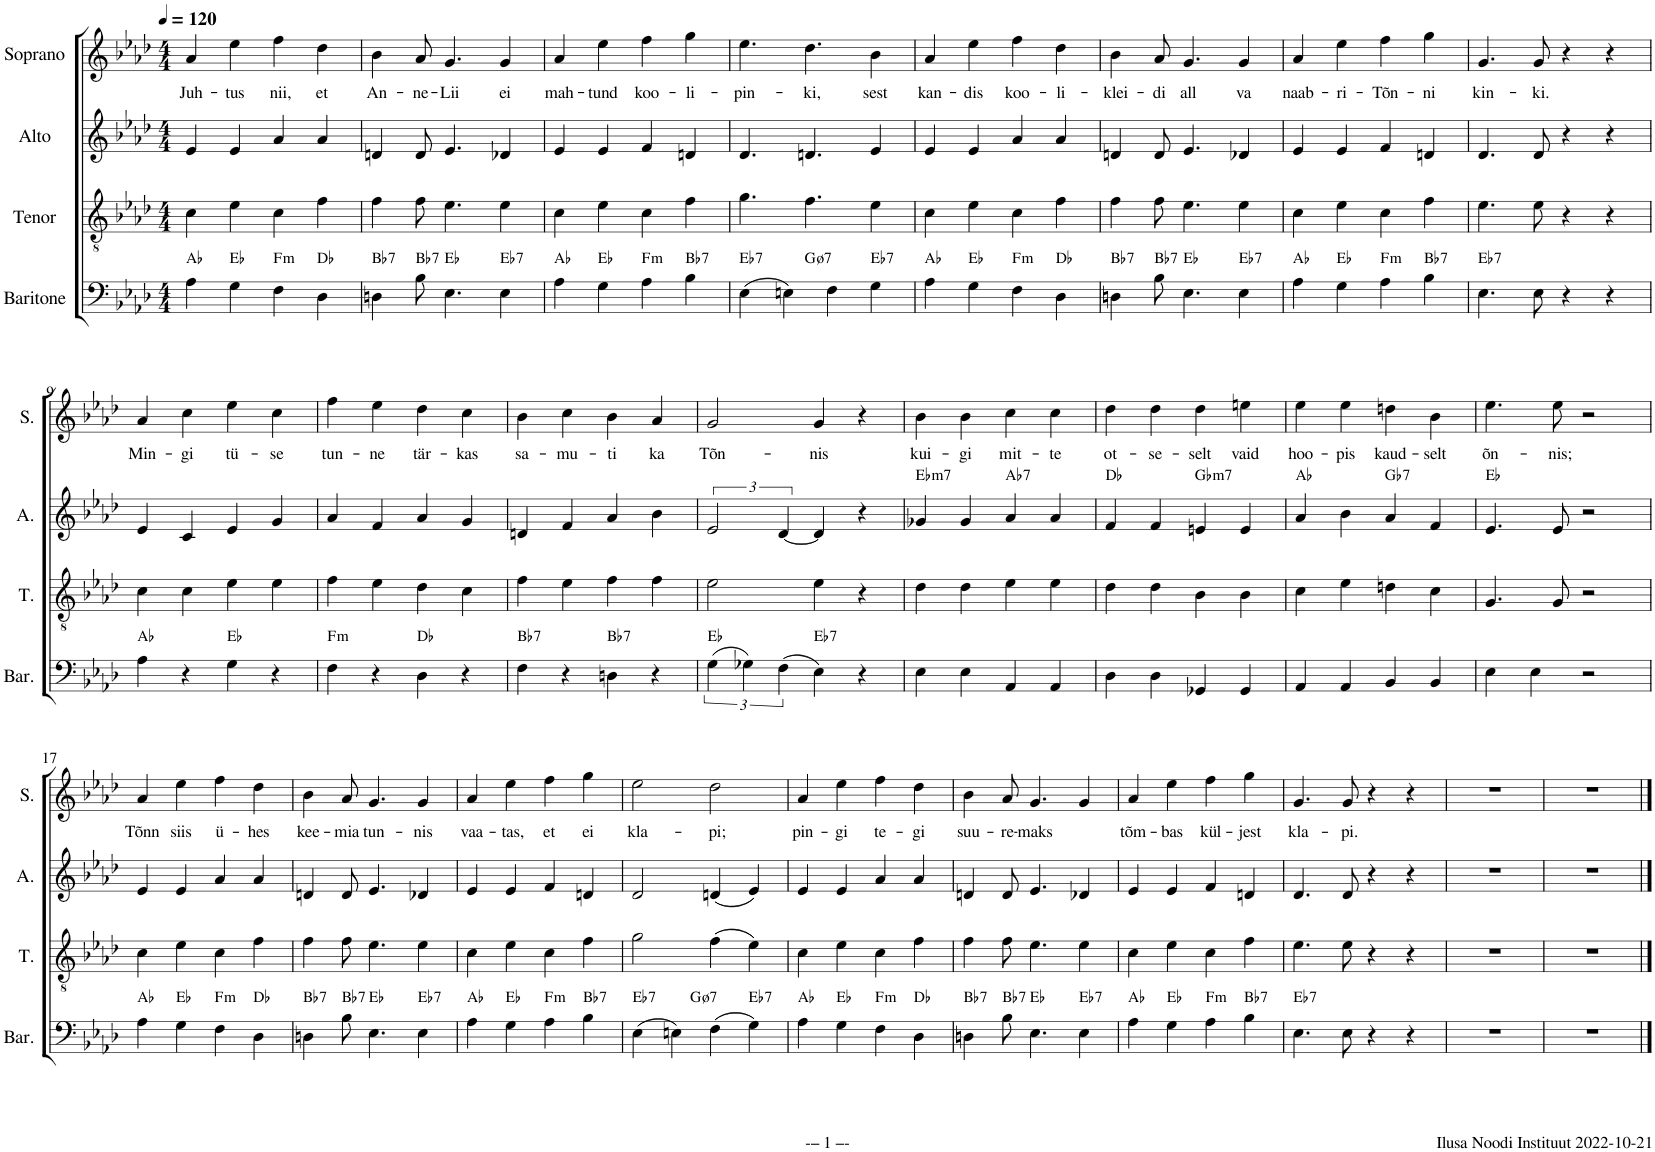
**kern	**harte	**kern	**kern	**harte	**kern	**text
*part4	*part4	*part3	*part2	*part2	*part1	*part1
*staff4	*	*staff3	*staff2	*	*staff1	*staff1
*I"Baritone	*	*I"Tenor	*I"Alto	*	*I"Soprano	*
*I'Bar.	*	*I'T.	*I'A.	*	*I'S.	*
*clefF4	*	*clefGv2	*clefG2	*	*clefG2	*
*	*	*	*Trd1c2	*	*	*
*k[b-e-a-d-]	*	*k[b-e-a-d-]	*k[b-e-a-d-]	*	*k[b-e-a-d-]	*
*M4/4	*	*M4/4	*M4/4	*	*M4/4	*
*MM120	*	*MM120	*MM120	*	*MM120	*
=1	=1	=1	=1	=1	=1	=1
!	!	!	!	!	!	!LO:LY:b
4A-\	Ab:maj	4c\	4e-/	.	4a-/	Juh-
!	!	!	!	!	!	!LO:LY:b
4G\	Eb:maj	4e-\	4e-/	.	4ee-\	-tus
!	!LO:H:kt=m	!	!	!	!	!LO:LY:b
4F\	F:min	4c\	4a-/	.	4ff\	nii,
!	!	!	!	!	!	!LO:LY:b
4D-\	Db:maj	4f\	4a-/	.	4dd-\	et
=2	=2	=2	=2	=2	=2	=2
!	!LO:H:kt=7	!	!	!	!	!LO:LY:b
4Dn\	Bb:7	4f\	4dn/	.	4b-\	An-
!	!LO:H:kt=7	!	!	!	!	!LO:LY:b
8B-\	Bb:7	8f\	8d/	.	8a-/	-ne-
!	!	!	!	!	!	!LO:LY:b
4.E-\	Eb:maj	4.e-\	4.e-/	.	4.g/	-Lii
!	!LO:H:kt=7	!	!	!	!	!LO:LY:b
4E-\	Eb:7	4e-\	4d-X/	.	4g/	ei
=3	=3	=3	=3	=3	=3	=3
!	!	!	!	!	!	!LO:LY:b
4A-\	Ab:maj	4c\	4e-/	.	4a-/	mah-
!	!	!	!	!	!	!LO:LY:b
4G\	Eb:maj	4e-\	4e-/	.	4ee-\	-tund
!	!LO:H:kt=m	!	!	!	!	!LO:LY:b
4A-\	F:min	4c\	4f/	.	4ff\	koo-
!	!LO:H:kt=7	!	!	!	!	!LO:LY:b
4B-\	Bb:7	4f\	4dn/	.	4gg\	-li-
=4	=4	=4	=4	=4	=4	=4
!	!LO:H:kt=7	!	!	!	!	!LO:LY:b
*^	*	*	*	*	*	*
(4E-\	4.ryy	Eb:7	4.g\	4.d-/	.	4.ee-\	-pin-
4En\)	.	.	.	.	.	.	.
!	!	!LO:H:kt=7	!	!	!	!	!LO:LY:b
.	2ryy	G:hdim7	4.f\	4.dn/	.	4.dd-\	-ki,
4F\	.	.	.	.	.	.	.
!	!	!LO:H:kt=7	!	!	!	!	!LO:LY:b
4G\	.	Eb:7	4e-\	4e-/	.	4b-\	sest
.	8ryy	.	.	.	.	.	.
=5	=5	=5	=5	=5	=5	=5	=5
!	!	!	!	!	!	!	!LO:LY:b
*v	*v	*	*	*	*	*	*
4A-\	Ab:maj	4c\	4e-/	.	4a-/	kan-
!	!	!	!	!	!	!LO:LY:b
4G\	Eb:maj	4e-\	4e-/	.	4ee-\	-dis
!	!LO:H:kt=m	!	!	!	!	!LO:LY:b
4F\	F:min	4c\	4a-/	.	4ff\	koo-
!	!	!	!	!	!	!LO:LY:b
4D-\	Db:maj	4f\	4a-/	.	4dd-\	-li-
=6	=6	=6	=6	=6	=6	=6
!	!LO:H:kt=7	!	!	!	!	!LO:LY:b
4Dn\	Bb:7	4f\	4dn/	.	4b-\	-klei-
!	!LO:H:kt=7	!	!	!	!	!LO:LY:b
8B-\	Bb:7	8f\	8d/	.	8a-/	-di
!	!	!	!	!	!	!LO:LY:b
4.E-\	Eb:maj	4.e-\	4.e-/	.	4.g/	all
!	!LO:H:kt=7	!	!	!	!	!LO:LY:b
4E-\	Eb:7	4e-\	4d-X/	.	4g/	va
=7	=7	=7	=7	=7	=7	=7
!	!	!	!	!	!	!LO:LY:b
4A-\	Ab:maj	4c\	4e-/	.	4a-/	naab-
!	!	!	!	!	!	!LO:LY:b
4G\	Eb:maj	4e-\	4e-/	.	4ee-\	-ri-
!	!LO:H:kt=m	!	!	!	!	!LO:LY:b
4A-\	F:min	4c\	4f/	.	4ff\	-Tõn-
!	!LO:H:kt=7	!	!	!	!	!LO:LY:b
4B-\	Bb:7	4f\	4dn/	.	4gg\	-ni
=8	=8	=8	=8	=8	=8	=8
!	!LO:H:kt=7	!	!	!	!	!LO:LY:b
4.E-\	Eb:7	4.e-\	4.d-/	.	4.g/	kin-
!	!	!	!	!	!	!LO:LY:b
8E-\	.	8e-\	8d-/	.	8g/	-ki.
4r	.	4r	4r	.	4r	.
4r	.	4r	4r	.	4r	.
!!LO:LB:g=z
=9	=9	=9	=9	=9	=9	=9
!	!	!	!	!	!	!LO:LY:b
4A-\	Ab:maj	4c\	4e-/	.	4a-/	Min-
!	!	!	!	!	!	!LO:LY:b
4r	.	4c\	4c/	.	4cc\	-gi
!	!	!	!	!	!	!LO:LY:b
4G\	Eb:maj	4e-\	4e-/	.	4ee-\	tü-
!	!	!	!	!	!	!LO:LY:b
4r	.	4e-\	4g/	.	4cc\	-se
=10	=10	=10	=10	=10	=10	=10
!	!LO:H:kt=m	!	!	!	!	!LO:LY:b
4F\	F:min	4f\	4a-/	.	4ff\	tun-
!	!	!	!	!	!	!LO:LY:b
4r	.	4e-\	4f/	.	4ee-\	-ne
!	!	!	!	!	!	!LO:LY:b
4D-\	Db:maj	4d-\	4a-/	.	4dd-\	tär-
!	!	!	!	!	!	!LO:LY:b
4r	.	4c\	4g/	.	4cc\	-kas
=11	=11	=11	=11	=11	=11	=11
!	!LO:H:kt=7	!	!	!	!	!LO:LY:b
4F\	Bb:7	4f\	4dn/	.	4b-\	sa-
!	!	!	!	!	!	!LO:LY:b
4r	.	4e-\	4f/	.	4cc\	-mu-
!	!LO:H:kt=7	!	!	!	!	!LO:LY:b
4Dn\	Bb:7	4f\	4a-/	.	4b-\	-ti
!	!	!	!	!	!	!LO:LY:b
4r	.	4f\	4b-\	.	4a-/	ka
=12	=12	=12	=12	=12	=12	=12
!	!	!	!	!	!	!LO:LY:b
(6G\	Eb:maj	2e-\	3e-/	.	2g/	Tõn-
6G-X\)	.	.	.	.	.	.
(6F\	.	.	[6d-/	.	.	.
!	!LO:H:kt=7	!	!	!	!	!LO:LY:b
4E-\)	Eb:7	4e-\	4d-/]	.	4g/	-nis
4r	.	4r	4r	.	4r	.
=13	=13	=13	=13	=13	=13	=13
!	!	!	!	!LO:H:kt=m7	!	!LO:LY:b
4E-\	.	4d-\	4g-X/	Eb:min7	4b-\	kui-
!	!	!	!	!	!	!LO:LY:b
4E-\	.	4d-\	4g-/	.	4b-\	-gi
!	!	!	!	!LO:H:kt=7	!	!LO:LY:b
4AA-/	.	4e-\	4a-/	Ab:7	4cc\	mit-
!	!	!	!	!	!	!LO:LY:b
4AA-/	.	4e-\	4a-/	.	4cc\	-te
=14	=14	=14	=14	=14	=14	=14
!	!	!	!	!	!	!LO:LY:b
4D-\	.	4d-\	4f/	Db:maj	4dd-\	ot-
!	!	!	!	!	!	!LO:LY:b
4D-\	.	4d-\	4f/	.	4dd-\	-se-
!	!	!	!	!LO:H:kt=m7	!	!LO:LY:b
4GG-X/	.	4B-\	4en/	Gb:min7	4dd-\	-selt
!	!	!	!	!	!	!LO:LY:b
4GG-/	.	4B-\	4e/	.	4een\	vaid
=15	=15	=15	=15	=15	=15	=15
!	!	!	!	!	!	!LO:LY:b
4AA-/	.	4c\	4a-/	Ab:maj	4ee-\	hoo-
!	!	!	!	!	!	!LO:LY:b
4AA-/	.	4e-\	4b-\	.	4ee-\	-pis
!	!	!	!	!LO:H:kt=7	!	!LO:LY:b
4BB-/	.	4dn\	4a-/	Gb:7	4ddn\	kaud-
!	!	!	!	!	!	!LO:LY:b
4BB-/	.	4c\	4f/	.	4b-\	-selt
=16	=16	=16	=16	=16	=16	=16
!	!	!	!	!	!	!LO:LY:b
4E-\	.	4.G/	4.e-/	Eb:maj	4.ee-\	õn-
4E-\	.	.	.	.	.	.
!	!	!	!	!	!	!LO:LY:b
.	.	8G/	8e-/	.	8ee-\	-nis;
2r	.	2r	2r	.	2r	.
!!LO:LB:g=z
=17	=17	=17	=17	=17	=17	=17
!	!	!	!	!	!	!LO:LY:b
4A-\	Ab:maj	4c\	4e-/	.	4a-/	Tõnn
!	!	!	!	!	!	!LO:LY:b
4G\	Eb:maj	4e-\	4e-/	.	4ee-\	siis
!	!LO:H:kt=m	!	!	!	!	!LO:LY:b
4F\	F:min	4c\	4a-/	.	4ff\	ü-
!	!	!	!	!	!	!LO:LY:b
4D-\	Db:maj	4f\	4a-/	.	4dd-\	-hes
=18	=18	=18	=18	=18	=18	=18
!	!LO:H:kt=7	!	!	!	!	!LO:LY:b
4Dn\	Bb:7	4f\	4dn/	.	4b-\	kee-
!	!LO:H:kt=7	!	!	!	!	!LO:LY:b
8B-\	Bb:7	8f\	8d/	.	8a-/	-mia
!	!	!	!	!	!	!LO:LY:b
4.E-\	Eb:maj	4.e-\	4.e-/	.	4.g/	tun-
!	!LO:H:kt=7	!	!	!	!	!LO:LY:b
4E-\	Eb:7	4e-\	4d-X/	.	4g/	-nis
=19	=19	=19	=19	=19	=19	=19
!	!	!	!	!	!	!LO:LY:b
4A-\	Ab:maj	4c\	4e-/	.	4a-/	vaa-
!	!	!	!	!	!	!LO:LY:b
4G\	Eb:maj	4e-\	4e-/	.	4ee-\	-tas,
!	!LO:H:kt=m	!	!	!	!	!LO:LY:b
4A-\	F:min	4c\	4f/	.	4ff\	et
!	!LO:H:kt=7	!	!	!	!	!LO:LY:b
4B-\	Bb:7	4f\	4dn/	.	4gg\	ei
=20	=20	=20	=20	=20	=20	=20
!	!LO:H:kt=7	!	!	!	!	!LO:LY:b
*^	*	*	*	*	*	*
(4E-\	4.ryy	Eb:7	2g\	2d-/	.	2ee-\	kla-
4En\)	.	.	.	.	.	.	.
!	!	!LO:H:kt=7	!	!	!	!	!
.	2ryy	G:hdim7	.	.	.	.	.
!	!	!	!	!	!	!	!LO:LY:b
(4F\	.	.	(4f\	(4dn/	.	2dd-\	-pi;
!	!	!LO:H:kt=7	!	!	!	!	!
4G\)	.	Eb:7	4e-\)	4e-/)	.	.	.
.	8ryy	.	.	.	.	.	.
=21	=21	=21	=21	=21	=21	=21	=21
!	!	!	!	!	!	!	!LO:LY:b
*v	*v	*	*	*	*	*	*
4A-\	Ab:maj	4c\	4e-/	.	4a-/	pin-
!	!	!	!	!	!	!LO:LY:b
4G\	Eb:maj	4e-\	4e-/	.	4ee-\	-gi
!	!LO:H:kt=m	!	!	!	!	!LO:LY:b
4F\	F:min	4c\	4a-/	.	4ff\	te-
!	!	!	!	!	!	!LO:LY:b
4D-\	Db:maj	4f\	4a-/	.	4dd-\	-gi
=22	=22	=22	=22	=22	=22	=22
!	!LO:H:kt=7	!	!	!	!	!LO:LY:b
4Dn\	Bb:7	4f\	4dn/	.	4b-\	suu-
!	!LO:H:kt=7	!	!	!	!	!LO:LY:b
8B-\	Bb:7	8f\	8d/	.	8a-/	-re-
!	!	!	!	!	!	!LO:LY:b
4.E-\	Eb:maj	4.e-\	4.e-/	.	4.g/	-maks
!	!LO:H:kt=7	!	!	!	!	!
4E-\	Eb:7	4e-\	4d-X/	.	4g/	.
=23	=23	=23	=23	=23	=23	=23
!	!	!	!	!	!	!LO:LY:b
4A-\	Ab:maj	4c\	4e-/	.	4a-/	tõm-
!	!	!	!	!	!	!LO:LY:b
4G\	Eb:maj	4e-\	4e-/	.	4ee-\	-bas
!	!LO:H:kt=m	!	!	!	!	!LO:LY:b
4A-\	F:min	4c\	4f/	.	4ff\	kül-
!	!LO:H:kt=7	!	!	!	!	!LO:LY:b
4B-\	Bb:7	4f\	4dn/	.	4gg\	-jest
=24	=24	=24	=24	=24	=24	=24
!	!LO:H:kt=7	!	!	!	!	!LO:LY:b
4.E-\	Eb:7	4.e-\	4.d-/	.	4.g/	kla-
!	!	!	!	!	!	!LO:LY:b
8E-\	.	8e-\	8d-/	.	8g/	-pi.
4r	.	4r	4r	.	4r	.
4r	.	4r	4r	.	4r	.
=25	=25	=25	=25	=25	=25	=25
1r	.	1r	1r	.	1r	.
=26	=26	=26	=26	=26	=26	=26
1r	.	1r	1r	.	1r	.
==	==	==	==	==	==	==
*-	*-	*-	*-	*-	*-	*-
